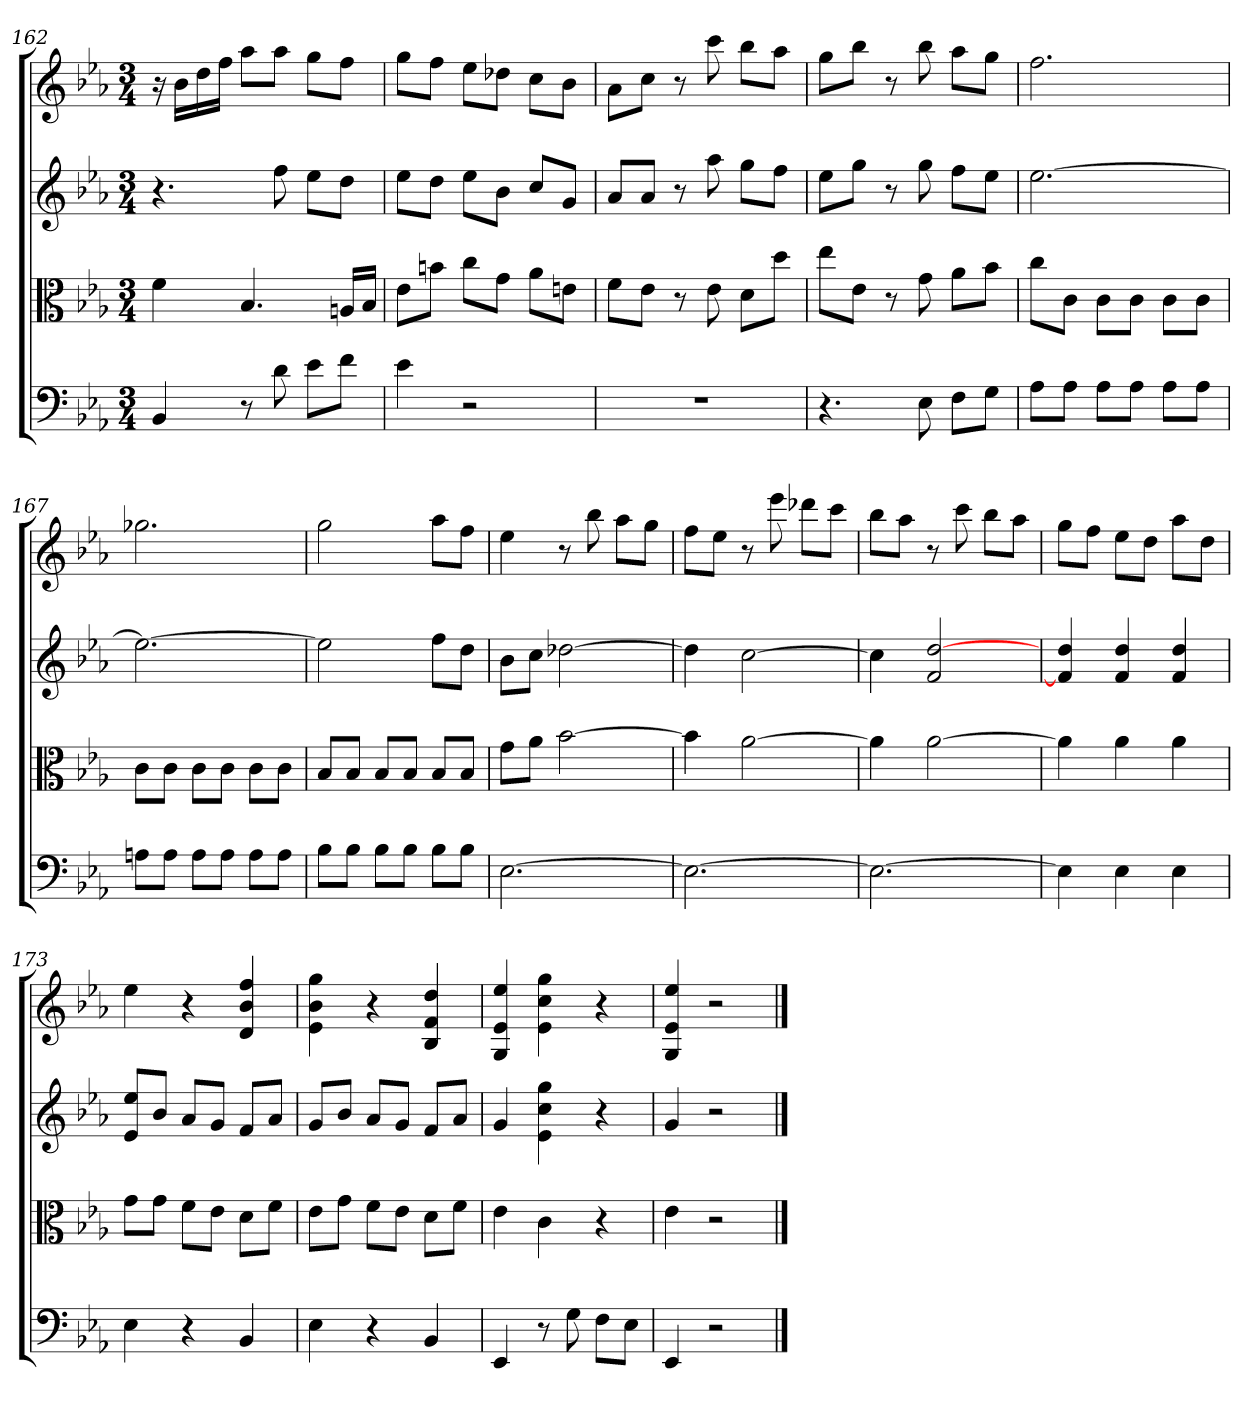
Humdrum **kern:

**kern	**kern	**kern	**kern
*part4	*part3	*part2	*part1
*staff4	*staff3	*staff2	*staff1
*clefF4	*clefC3	*	*
*k[b-e-a-]	*k[b-e-a-]	*k[b-e-a-]	*k[b-e-a-]
*E-:	*E-:	*E-:	*E-:
*M3/4	*M3/4	*M3/4	*M3/4
=162	=162	=162	=162
4BB-	4f	4.r	16r
.	.	.	16b-LL
.	.	.	16dd
.	.	.	16ffJJ
8r	4.B-	.	8aa-L
8d	.	8ff	8aa-J
8e-\L	.	8ee-L	8ggL
8f\J	16An/LL	8ddJ	8ffJ
.	16B-/JJ	.	.
=163	=163	=163	=163
4e-	8e-\L	8ee-L	8ggL
.	8bn\J	8ddJ	8ffJ
2r	8cc\L	8ee-L	8ee-L
.	8g\J	8b-J	8dd-XJ
.	8a-\L	8ccL	8ccL
.	8en\J	8gJ	8b-J
=164	=164	=164	=164
2.r	8f\L	8a-L	8a-L
.	8e-\J	8a-J	8ccJ
.	8r	8r	8r
.	8e-	8aa-	8ccc
.	8d\L	8ggL	8bb-L
.	8dd\J	8ffJ	8aa-J
=165	=165	=165	=165
4.r	8ee-\L	8ee-L	8ggL
.	8e-\J	8ggJ	8bb-J
.	8r	8r	8r
8E-	8g	8gg	8bb-
8F\L	8a-\L	8ffL	8aa-L
8G\J	8b-\J	8ee-J	8ggJ
=166	=166	=166	=166
8A-\L	8cc\L	[2.ee-	2.ff
8A-\J	8c\J	.	.
8A-\L	8c\L	.	.
8A-\J	8c\J	.	.
8A-\L	8c\L	.	.
8A-\J	8c\J	.	.
=167	=167	=167	=167
8An\L	8c\L	2.ee-_	2.gg-X
8A\J	8c\J	.	.
8A\L	8c\L	.	.
8A\J	8c\J	.	.
8A\L	8c\L	.	.
8A\J	8c\J	.	.
=168	=168	=168	=168
8B-\L	8B-/L	2ee-]	2gg
8B-\J	8B-/J	.	.
8B-\L	8B-/L	.	.
8B-\J	8B-/J	.	.
8B-\L	8B-/L	8ffL	8aa-L
8B-\J	8B-/J	8ddJ	8ffJ
=169	=169	=169	=169
[2.E-	8g\L	8b-L	4ee-
.	8a-\J	8ccJ	.
.	[2b-	[2dd-X	8r
.	.	.	8bb-
.	.	.	8aa-L
.	.	.	8ggJ
=170	=170	=170	=170
2.E-_	4b-]	4dd-]	8ffL
.	.	.	8ee-J
.	[2a-	[2cc	8r
.	.	.	8eee-
.	.	.	8ddd-XL
.	.	.	8cccJ
=171	=171	=171	=171
2.E-_	4a-]	4cc]	8bb-L
.	.	.	8aa-J
.	[2a-	2f [2dd	8r
.	.	.	8ccc
.	.	.	8bb-L
.	.	.	8aa-J
=172	=172	=172	=172
4E-]	4a-]	4f] 4dd	8ggL
.	.	.	8ffJ
4E-	4a-	4f 4dd	8ee-L
.	.	.	8ddJ
4E-	4a-	4f 4dd	8aa-L
.	.	.	8ddJ
=173	=173	=173	=173
4E-	8g\L	8e- 8ee-L	4ee-
.	8g\J	8b-J	.
4r	8f\L	8a-L	4r
.	8e-\J	8gJ	.
4BB-	8d\L	8fL	4d 4b- 4ff
.	8f\J	8a-J	.
=174	=174	=174	=174
4E-	8e-\L	8gL	4e- 4b- 4gg
.	8g\J	8b-J	.
4r	8f\L	8a-L	4r
.	8e-\J	8gJ	.
4BB-	8d\L	8fL	4B- 4f 4dd
.	8f\J	8a-J	.
=175	=175	=175	=175
4EE-	4e-	4g	4G 4e- 4ee-
8r	4c	4e- 4cc 4gg	4e- 4cc 4gg
8G	.	.	.
8F\L	4r	4r	4r
8E-\J	.	.	.
=176	=176	=176	=176
4EE-	4e-	4g	4G 4e- 4ee-
2r	2r	2r	2r
==	==	==	==
*-	*-	*-	*-
